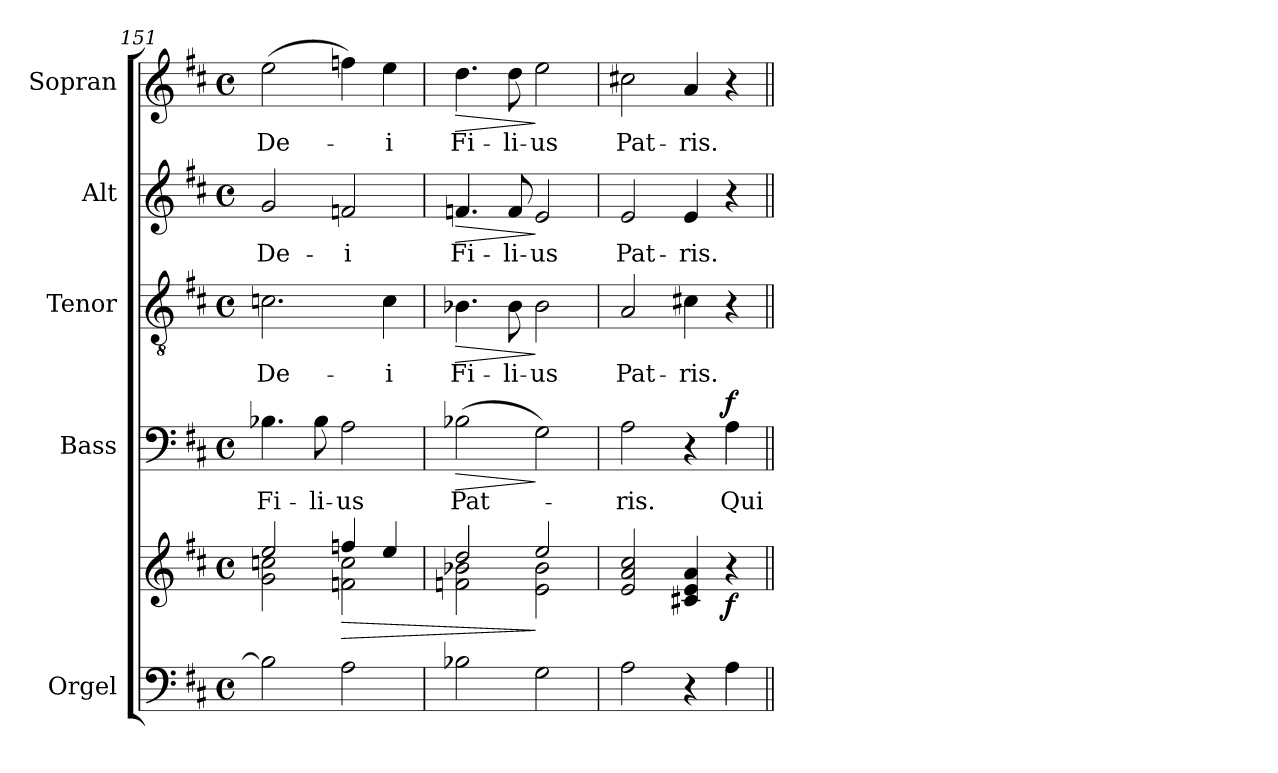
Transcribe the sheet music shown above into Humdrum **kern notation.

**kern	**kern	**dynam	**kern	**text	**dynam	**kern	**text	**dynam	**kern	**text	**dynam	**kern	**text	**dynam
*part5	*part5	*part5	*part4	*part4	*part4	*part3	*part3	*part3	*part2	*part2	*part2	*part1	*part1	*part1
*staff6	*staff5	*staff5/6	*staff4	*staff4	*staff4	*staff3	*staff3	*staff3	*staff2	*staff2	*staff2	*staff1	*staff1	*staff1
*I"Orgel	*	*	*I"Bass	*	*	*I"Tenor	*	*	*I"Alt	*	*	*I"Sopran	*	*
*I'Org.	*	*	*I'B	*	*	*I'T	*	*	*I'A	*	*	*I'S	*	*
*clefF4	*clefG2	*	*clefF4	*	*	*clefGv2	*	*	*clefG2	*	*	*clefG2	*	*
*k[f#c#]	*k[f#c#]	*	*k[f#c#]	*	*	*k[f#c#]	*	*	*k[f#c#]	*	*	*k[f#c#]	*	*
*D:	*D:	*	*D:	*	*	*D:	*	*	*D:	*	*	*D:	*	*
*M4/4	*M4/4	*	*M4/4	*	*	*M4/4	*	*	*M4/4	*	*	*M4/4	*	*
*met(c)	*met(c)	*	*met(c)	*	*	*met(c)	*	*	*met(c)	*	*	*met(c)	*	*
=151	=151	=151	=151	=151	=151	=151	=151	=151	=151	=151	=151	=151	=151	=151
*	*^	*	*	*	*	*	*	*	*	*	*	*	*	*
!	!	!	!	!	!LO:LY:b	!	!	!LO:LY:b	!	!	!LO:LY:b	!	!	!LO:LY:b	!
2B-\]	2ee/	2g\ 2ccn\	.	4.B-X\	Fi-	.	2.cn\	De-	.	2g/	De-	.	(>2ee\	De-	.
!	!	!	!	!	!LO:LY:b	!	!	!	!	!	!	!	!	!	!
.	.	.	.	8B-\	-li-	.	.	.	.	.	.	.	.	.	.
!	!	!	!LO:HP:b	!	!LO:LY:b	!	!	!	!	!	!LO:LY:b	!	!	!	!
2A\	4ffn/	2fn\ 2cc\	>	2A\	-us	.	.	.	.	2fn/	-i	.	4ffn\)	.	.
!	!	!	!	!	!	!	!	!LO:LY:b	!	!	!	!	!	!LO:LY:b	!
.	4ee/	.	.	.	.	.	4c\	-i	.	.	.	.	4ee\	-i	.
=152	=152	=152	=152	=152	=152	=152	=152	=152	=152	=152	=152	=152	=152	=152	=152
!	!	!	!	!	!LO:LY:b	!LO:HP:b	!	!LO:LY:b	!LO:HP:b	!	!LO:LY:b	!LO:HP:b	!	!LO:LY:b	!LO:HP:b
2B-X\	2dd/	2fn\ 2b-X\	.	(>2B-X\	Pat-	>	4.B-X\	Fi-	>	4.fn/	Fi-	>	4.dd\	Fi-	>
!	!	!	!	!	!	!	!	!LO:LY:b	!	!	!LO:LY:b	!	!	!LO:LY:b	!
.	.	.	.	.	.	.	8B-\	-li-	.	8f/	-li-	.	8dd\	-li-	.
!	!	!	!	!	!	!	!	!LO:LY:b	!	!	!LO:LY:b	!	!	!LO:LY:b	!
2G\	2ee/	2e\ 2b-\	]	2G\)	.	]	2B-\	-us	]	2e/	-us	]	2ee\	-us	]
=153	=153	=153	=153	=153	=153	=153	=153	=153	=153	=153	=153	=153	=153	=153	=153
!	!	!	!	!	!LO:LY:b	!	!	!LO:LY:b	!	!	!LO:LY:b	!	!	!LO:LY:b	!
*	*v	*v	*	*	*	*	*	*	*	*	*	*	*	*	*
2A\	2e/ 2a/ 2cc#/	.	2A\	-ris.	.	2A/	Pat-	.	2e/	Pat-	.	2cc#X\	Pat-	.
!	!	!	!	!	!	!	!LO:LY:b	!	!	!LO:LY:b	!	!	!LO:LY:b	!
4r	4c#X/ 4e/ 4a/	.	4r	.	.	4c#X\	-ris.	.	4e/	-ris.	.	4a/	-ris.	.
!	!	!LO:DY:b	!	!LO:LY:b	!LO:DY:a	!	!	!	!	!	!	!	!	!
4A\	4r	f	4A\	Qui	f	4r	.	.	4r	.	.	4r	.	.
=||	=||	=||	=||	=||	=||	=||	=||	=||	=||	=||	=||	=||	=||	=||
*-	*-	*-	*-	*-	*-	*-	*-	*-	*-	*-	*-	*-	*-	*-
